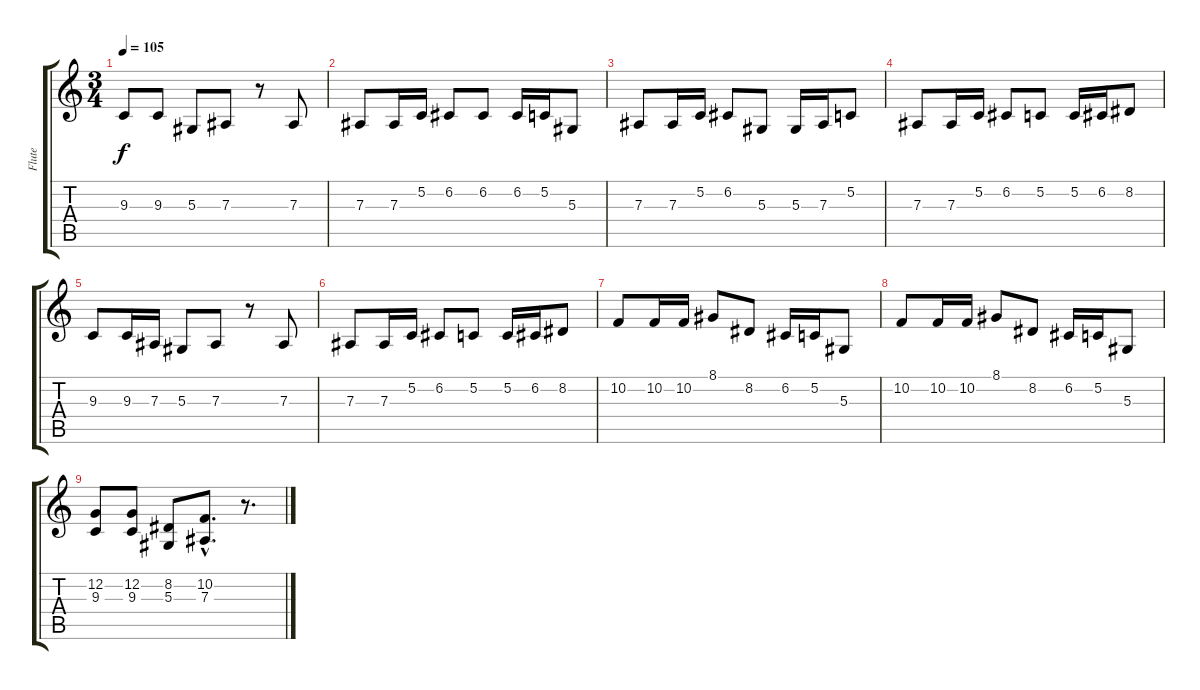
\track ("Flute" "Flute") {instrument flute}
\staff {score tabs}
\tuning (C4 G3 Eb3 Bb2 F2 C2) {hide}
\ts (3 4)
\tempo 105
\clef g2
\ks c
9.3.8{dy f instrument brasssection} 9.3.8 5.3.8 7.3.8 r.8 7.3.8 |
7.3.8{volume 16 instrument brasssection} 7.3.16 5.2.16 6.2.8 6.2.8 6.2.16 5.2.16 5.3.8 |
7.3.8{instrument brasssection} 7.3.16 5.2.16 6.2.8 5.3.8 5.3.16 7.3.16 5.2.8 |
7.3.8{instrument brasssection} 7.3.16 5.2.16 6.2.8 5.2.8 5.2.16 6.2.16 8.2.8 |
9.3.8{instrument brasssection} 9.3.16 7.3.16 5.3.8 7.3.8 r.8 7.3.8 |
7.3.8{instrument brasssection} 7.3.16 5.2.16 6.2.8 5.2.8 5.2.16 6.2.16 8.2.8 |
10.2.8{instrument brasssection} 10.2.16 10.2.16 8.1.8 8.2.8 6.2.16 5.2.16 5.3.8 |
10.2.8{instrument brasssection} 10.2.16 10.2.16 8.1.8 8.2.8 6.2.16 5.2.16 5.3.8 |
(12.2 9.3).8{instrument brasssection} (12.2 9.3).8 (8.2 5.3).8 (10.2{hac} 7.3{hac}).8{d} r.8{d}
